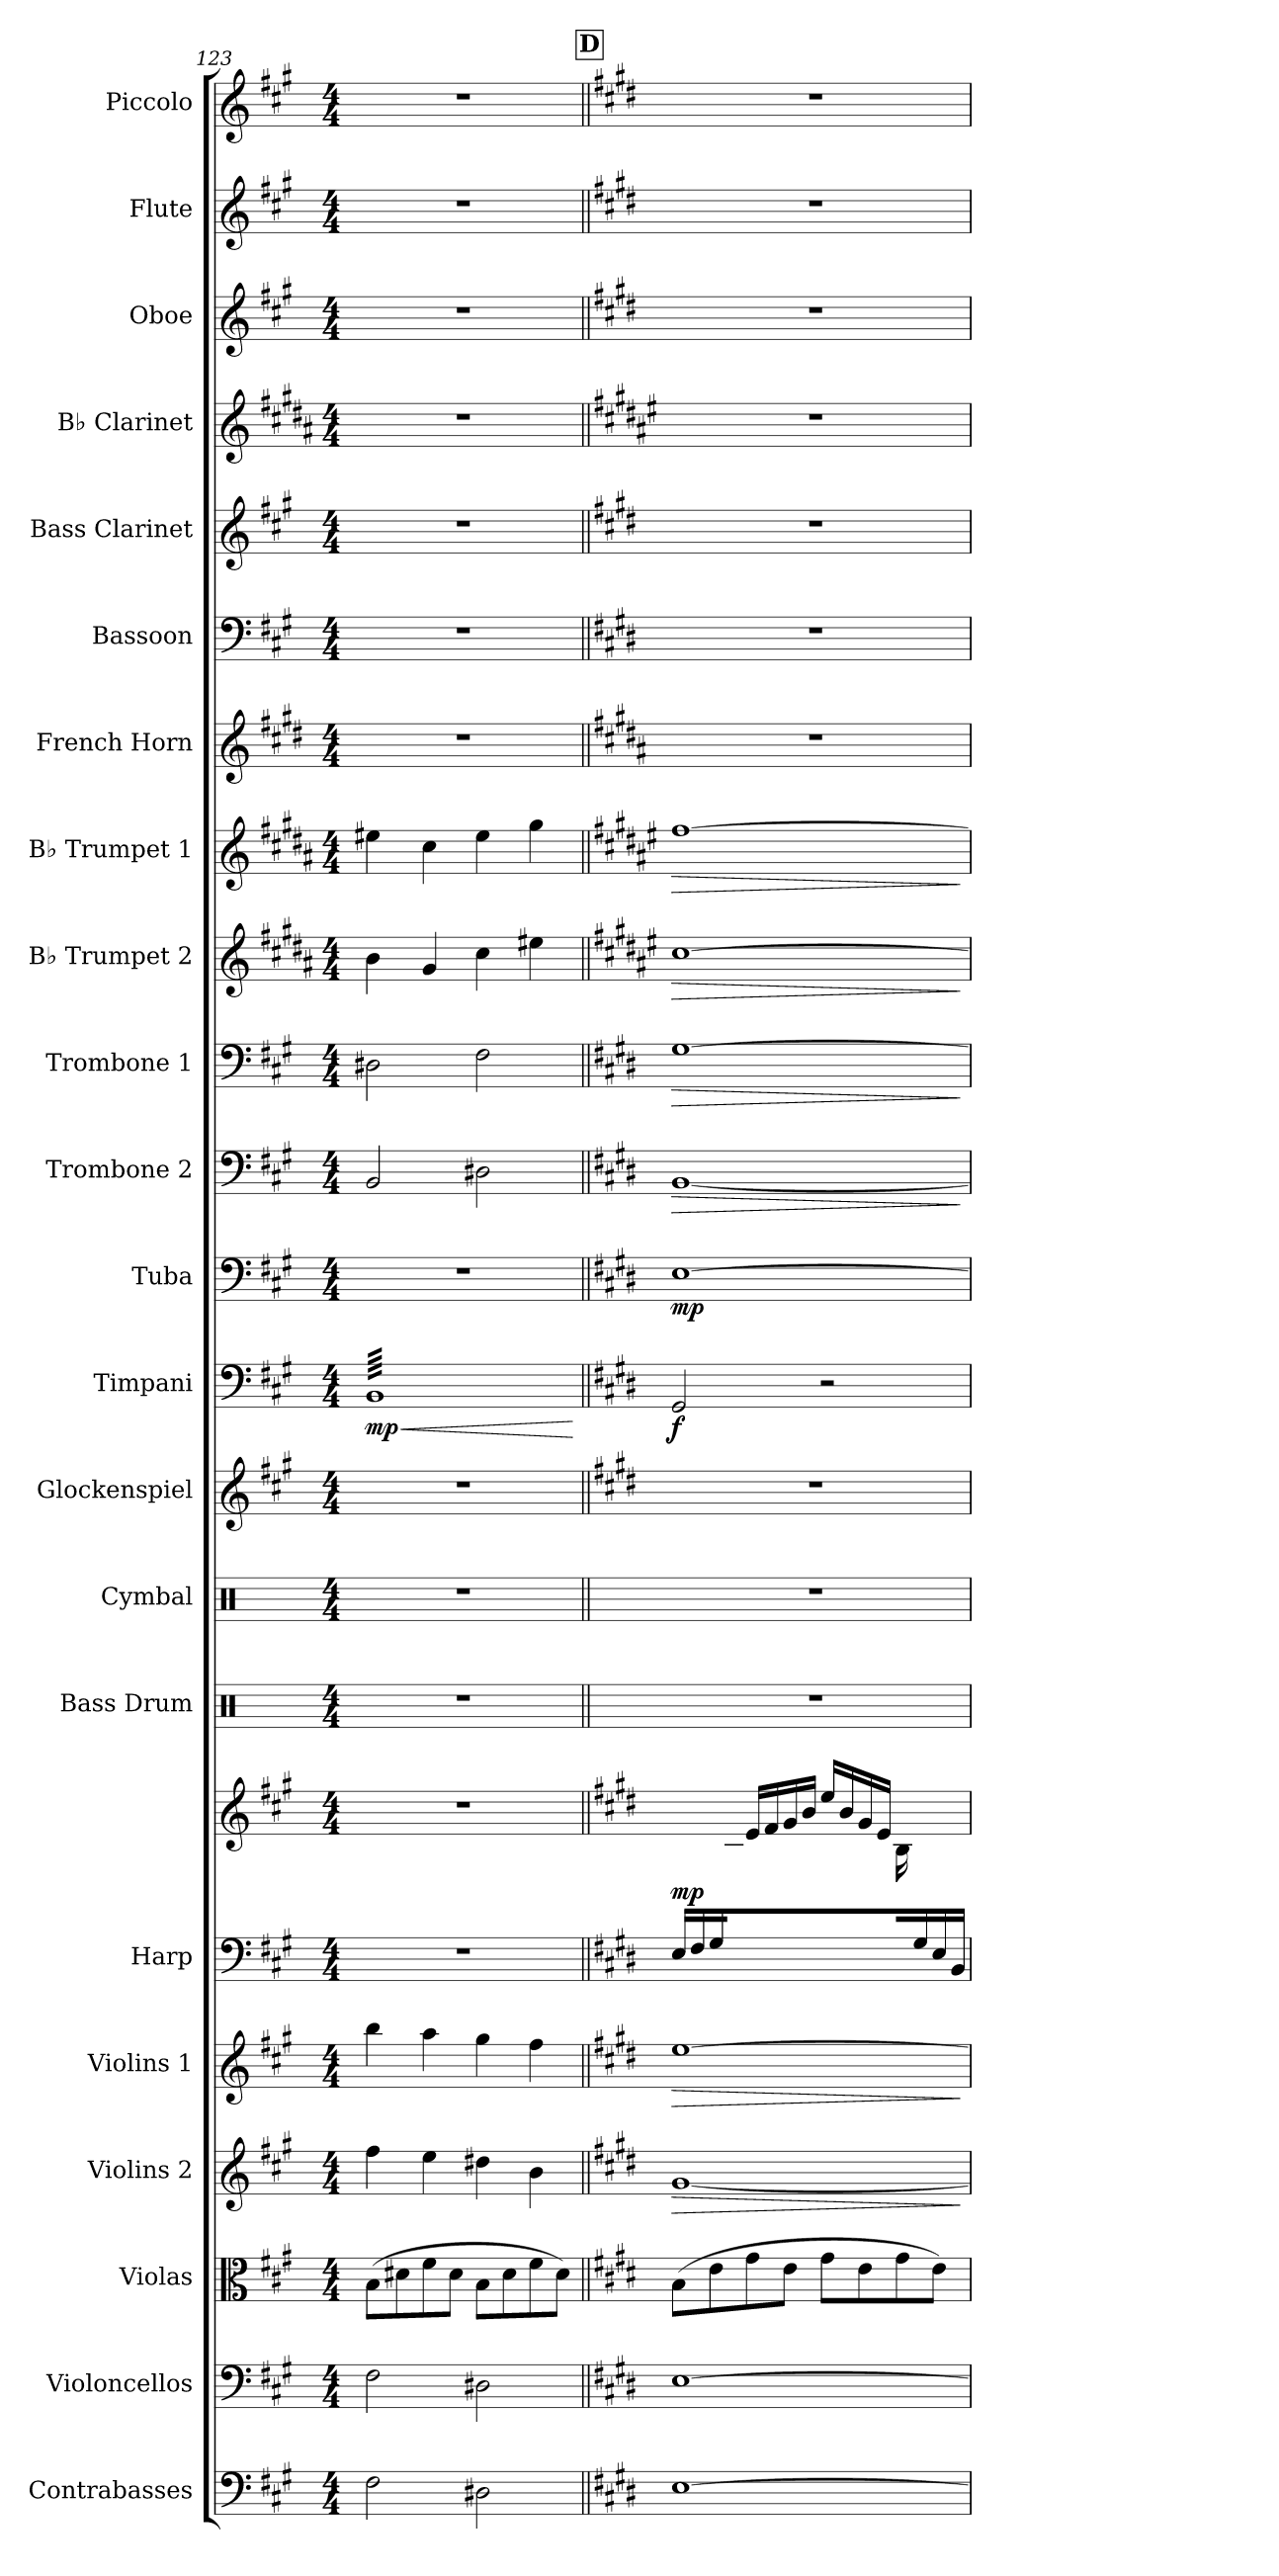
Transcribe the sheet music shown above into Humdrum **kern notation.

**kern	**kern	**kern	**kern	**dynam	**kern	**dynam	**kern	**kern	**dynam	**kern	**kern	**kern	**kern	**dynam	**kern	**dynam	**kern	**dynam	**kern	**dynam	**kern	**dynam	**kern	**dynam	**kern	**kern	**kern	**kern	**kern	**kern	**kern
*part22	*part21	*part20	*part19	*part19	*part18	*part18	*part17	*part17	*part17	*part16	*part15	*part14	*part13	*part13	*part12	*part12	*part11	*part11	*part10	*part10	*part9	*part9	*part8	*part8	*part7	*part6	*part5	*part4	*part3	*part2	*part1
*staff23	*staff22	*staff21	*staff20	*staff20	*staff19	*staff19	*staff18	*staff17	*staff17/18	*staff16	*staff15	*staff14	*staff13	*staff13	*staff12	*staff12	*staff11	*staff11	*staff10	*staff10	*staff9	*staff9	*staff8	*staff8	*staff7	*staff6	*staff5	*staff4	*staff3	*staff2	*staff1
*I"Contrabasses	*I"Violoncellos	*I"Violas	*I"Violins 2	*	*I"Violins 1	*	*I"Harp	*	*	*I"Bass Drum	*I"Cymbal	*I"Glockenspiel	*I"Timpani	*	*I"Tuba	*	*I"Trombone 2	*	*I"Trombone 1	*	*I"B♭ Trumpet 2	*	*I"B♭ Trumpet 1	*	*I"French Horn	*I"Bassoon	*I"Bass Clarinet	*I"B♭ Clarinet	*I"Oboe	*I"Flute	*I"Piccolo
*I'Cbs.	*I'Vcs.	*I'Vlas.	*I'Vlns. 2	*	*I'Vlns. 1	*	*I'Hrp.	*	*	*I'B. Dr.	*I'Cym.	*I'Glock.	*I'Timp.	*	*I'Tba.	*	*I'Tbn. 2	*	*I'Tbn. 1	*	*I'B♭ Tpt. 2	*	*I'B♭ Tpt. 1	*	*I'F Hn.	*I'Bsn.	*I'B. Cl.	*I'B♭ Cl.	*I'Ob.	*I'Fl.	*I'Picc.
*clefF4	*clefF4	*clefC3	*clefG2	*	*clefG2	*	*clefF4	*clefG2	*	*clefX	*clefX	*clefG2	*clefF4	*	*clefF4	*	*clefF4	*	*clefF4	*	*clefG2	*	*clefG2	*	*clefG2	*clefF4	*clefG2	*clefG2	*clefG2	*clefG2	*clefG2
*ITrd7c12	*	*	*	*	*	*	*	*	*	*	*	*ITrd-14c-24	*	*	*	*	*	*	*	*	*ITrd1c2	*	*ITrd1c2	*	*ITrd4c7	*	*ITrd8c14	*ITrd1c2	*	*	*ITrd-7c-12
*k[f#c#g#]	*k[f#c#g#]	*k[f#c#g#]	*k[f#c#g#]	*	*k[f#c#g#]	*	*k[f#c#g#]	*k[f#c#g#]	*	*k[]	*k[]	*k[f#c#g#]	*k[f#c#g#]	*	*k[f#c#g#]	*	*k[f#c#g#]	*	*k[f#c#g#]	*	*k[f#c#g#]	*	*k[f#c#g#]	*	*k[f#c#g#]	*k[f#c#g#]	*k[f#c#g#]	*k[f#c#g#]	*k[f#c#g#]	*k[f#c#g#]	*k[f#c#g#]
*M4/4	*M4/4	*M4/4	*M4/4	*	*M4/4	*	*M4/4	*M4/4	*	*M4/4	*M4/4	*M4/4	*M4/4	*	*M4/4	*	*M4/4	*	*M4/4	*	*M4/4	*	*M4/4	*	*M4/4	*M4/4	*M4/4	*M4/4	*M4/4	*M4/4	*M4/4
=123	=123	=123	=123	=123	=123	=123	=123	=123	=123	=123	=123	=123	=123	=123	=123	=123	=123	=123	=123	=123	=123	=123	=123	=123	=123	=123	=123	=123	=123	=123	=123
!	!	!	!	!	!	!	!	!	!	!	!	!	!	!LO:HP:b	!	!	!	!	!	!	!	!	!	!	!	!	!	!	!	!	!
!	!	!	!	!	!	!	!	!	!	!	!	!	!	!LO:DY:n=1:b	!	!	!	!	!	!	!	!	!	!	!	!	!	!	!	!	!
*	*	*	*	*	*	*	*	*	*	*	*	*	*tremolo	*	*	*	*	*	*	*	*	*	*	*	*	*	*	*	*	*	*
2FF#\	2F#\	(>8B\L	4ff#\	.	4bb\	.	1r	1r	.	1r	1r	1r	64BBLLLL	< mp	1r	.	2BB/	.	2D#X\	.	4a\	.	4dd#X\	.	1r	1r	1r	1r	1r	1r	1r
.	.	.	.	.	.	.	.	.	.	.	.	.	64BB	.	.	.	.	.	.	.	.	.	.	.	.	.	.	.	.	.	.
.	.	.	.	.	.	.	.	.	.	.	.	.	64BB	.	.	.	.	.	.	.	.	.	.	.	.	.	.	.	.	.	.
.	.	.	.	.	.	.	.	.	.	.	.	.	64BB	.	.	.	.	.	.	.	.	.	.	.	.	.	.	.	.	.	.
.	.	.	.	.	.	.	.	.	.	.	.	.	64BB	.	.	.	.	.	.	.	.	.	.	.	.	.	.	.	.	.	.
.	.	.	.	.	.	.	.	.	.	.	.	.	64BB	.	.	.	.	.	.	.	.	.	.	.	.	.	.	.	.	.	.
.	.	.	.	.	.	.	.	.	.	.	.	.	64BB	.	.	.	.	.	.	.	.	.	.	.	.	.	.	.	.	.	.
.	.	.	.	.	.	.	.	.	.	.	.	.	64BB	.	.	.	.	.	.	.	.	.	.	.	.	.	.	.	.	.	.
.	.	8d#X\	.	.	.	.	.	.	.	.	.	.	64BB	.	.	.	.	.	.	.	.	.	.	.	.	.	.	.	.	.	.
.	.	.	.	.	.	.	.	.	.	.	.	.	64BB	.	.	.	.	.	.	.	.	.	.	.	.	.	.	.	.	.	.
.	.	.	.	.	.	.	.	.	.	.	.	.	64BB	.	.	.	.	.	.	.	.	.	.	.	.	.	.	.	.	.	.
.	.	.	.	.	.	.	.	.	.	.	.	.	64BB	.	.	.	.	.	.	.	.	.	.	.	.	.	.	.	.	.	.
.	.	.	.	.	.	.	.	.	.	.	.	.	64BB	.	.	.	.	.	.	.	.	.	.	.	.	.	.	.	.	.	.
.	.	.	.	.	.	.	.	.	.	.	.	.	64BB	.	.	.	.	.	.	.	.	.	.	.	.	.	.	.	.	.	.
.	.	.	.	.	.	.	.	.	.	.	.	.	64BB	.	.	.	.	.	.	.	.	.	.	.	.	.	.	.	.	.	.
.	.	.	.	.	.	.	.	.	.	.	.	.	64BB	.	.	.	.	.	.	.	.	.	.	.	.	.	.	.	.	.	.
.	.	8f#\	4ee\	.	4aa\	.	.	.	.	.	.	.	64BB	.	.	.	.	.	.	.	4f#/	.	4b\	.	.	.	.	.	.	.	.
.	.	.	.	.	.	.	.	.	.	.	.	.	64BB	.	.	.	.	.	.	.	.	.	.	.	.	.	.	.	.	.	.
.	.	.	.	.	.	.	.	.	.	.	.	.	64BB	.	.	.	.	.	.	.	.	.	.	.	.	.	.	.	.	.	.
.	.	.	.	.	.	.	.	.	.	.	.	.	64BB	.	.	.	.	.	.	.	.	.	.	.	.	.	.	.	.	.	.
.	.	.	.	.	.	.	.	.	.	.	.	.	64BB	.	.	.	.	.	.	.	.	.	.	.	.	.	.	.	.	.	.
.	.	.	.	.	.	.	.	.	.	.	.	.	64BB	.	.	.	.	.	.	.	.	.	.	.	.	.	.	.	.	.	.
.	.	.	.	.	.	.	.	.	.	.	.	.	64BB	.	.	.	.	.	.	.	.	.	.	.	.	.	.	.	.	.	.
.	.	.	.	.	.	.	.	.	.	.	.	.	64BB	.	.	.	.	.	.	.	.	.	.	.	.	.	.	.	.	.	.
.	.	8d#\J	.	.	.	.	.	.	.	.	.	.	64BB	.	.	.	.	.	.	.	.	.	.	.	.	.	.	.	.	.	.
.	.	.	.	.	.	.	.	.	.	.	.	.	64BB	.	.	.	.	.	.	.	.	.	.	.	.	.	.	.	.	.	.
.	.	.	.	.	.	.	.	.	.	.	.	.	64BB	.	.	.	.	.	.	.	.	.	.	.	.	.	.	.	.	.	.
.	.	.	.	.	.	.	.	.	.	.	.	.	64BB	.	.	.	.	.	.	.	.	.	.	.	.	.	.	.	.	.	.
.	.	.	.	.	.	.	.	.	.	.	.	.	64BB	.	.	.	.	.	.	.	.	.	.	.	.	.	.	.	.	.	.
.	.	.	.	.	.	.	.	.	.	.	.	.	64BB	.	.	.	.	.	.	.	.	.	.	.	.	.	.	.	.	.	.
.	.	.	.	.	.	.	.	.	.	.	.	.	64BB	.	.	.	.	.	.	.	.	.	.	.	.	.	.	.	.	.	.
.	.	.	.	.	.	.	.	.	.	.	.	.	64BB	.	.	.	.	.	.	.	.	.	.	.	.	.	.	.	.	.	.
2DD#X\	2D#X\	8B\L	4dd#X\	.	4gg#\	.	.	.	.	.	.	.	64BB	.	.	.	2D#X\	.	2F#\	.	4b\	.	4dd#\	.	.	.	.	.	.	.	.
.	.	.	.	.	.	.	.	.	.	.	.	.	64BB	.	.	.	.	.	.	.	.	.	.	.	.	.	.	.	.	.	.
.	.	.	.	.	.	.	.	.	.	.	.	.	64BB	.	.	.	.	.	.	.	.	.	.	.	.	.	.	.	.	.	.
.	.	.	.	.	.	.	.	.	.	.	.	.	64BB	.	.	.	.	.	.	.	.	.	.	.	.	.	.	.	.	.	.
.	.	.	.	.	.	.	.	.	.	.	.	.	64BB	.	.	.	.	.	.	.	.	.	.	.	.	.	.	.	.	.	.
.	.	.	.	.	.	.	.	.	.	.	.	.	64BB	.	.	.	.	.	.	.	.	.	.	.	.	.	.	.	.	.	.
.	.	.	.	.	.	.	.	.	.	.	.	.	64BB	.	.	.	.	.	.	.	.	.	.	.	.	.	.	.	.	.	.
.	.	.	.	.	.	.	.	.	.	.	.	.	64BB	.	.	.	.	.	.	.	.	.	.	.	.	.	.	.	.	.	.
.	.	8d#\	.	.	.	.	.	.	.	.	.	.	64BB	.	.	.	.	.	.	.	.	.	.	.	.	.	.	.	.	.	.
.	.	.	.	.	.	.	.	.	.	.	.	.	64BB	.	.	.	.	.	.	.	.	.	.	.	.	.	.	.	.	.	.
.	.	.	.	.	.	.	.	.	.	.	.	.	64BB	.	.	.	.	.	.	.	.	.	.	.	.	.	.	.	.	.	.
.	.	.	.	.	.	.	.	.	.	.	.	.	64BB	.	.	.	.	.	.	.	.	.	.	.	.	.	.	.	.	.	.
.	.	.	.	.	.	.	.	.	.	.	.	.	64BB	.	.	.	.	.	.	.	.	.	.	.	.	.	.	.	.	.	.
.	.	.	.	.	.	.	.	.	.	.	.	.	64BB	.	.	.	.	.	.	.	.	.	.	.	.	.	.	.	.	.	.
.	.	.	.	.	.	.	.	.	.	.	.	.	64BB	.	.	.	.	.	.	.	.	.	.	.	.	.	.	.	.	.	.
.	.	.	.	.	.	.	.	.	.	.	.	.	64BB	.	.	.	.	.	.	.	.	.	.	.	.	.	.	.	.	.	.
.	.	8f#\	4b\	.	4ff#\	.	.	.	.	.	.	.	64BB	.	.	.	.	.	.	.	4dd#X\	.	4ff#\	.	.	.	.	.	.	.	.
.	.	.	.	.	.	.	.	.	.	.	.	.	64BB	.	.	.	.	.	.	.	.	.	.	.	.	.	.	.	.	.	.
.	.	.	.	.	.	.	.	.	.	.	.	.	64BB	.	.	.	.	.	.	.	.	.	.	.	.	.	.	.	.	.	.
.	.	.	.	.	.	.	.	.	.	.	.	.	64BB	.	.	.	.	.	.	.	.	.	.	.	.	.	.	.	.	.	.
.	.	.	.	.	.	.	.	.	.	.	.	.	64BB	.	.	.	.	.	.	.	.	.	.	.	.	.	.	.	.	.	.
.	.	.	.	.	.	.	.	.	.	.	.	.	64BB	.	.	.	.	.	.	.	.	.	.	.	.	.	.	.	.	.	.
.	.	.	.	.	.	.	.	.	.	.	.	.	64BB	.	.	.	.	.	.	.	.	.	.	.	.	.	.	.	.	.	.
.	.	.	.	.	.	.	.	.	.	.	.	.	64BB	.	.	.	.	.	.	.	.	.	.	.	.	.	.	.	.	.	.
.	.	8d#\J)	.	.	.	.	.	.	.	.	.	.	64BB	.	.	.	.	.	.	.	.	.	.	.	.	.	.	.	.	.	.
.	.	.	.	.	.	.	.	.	.	.	.	.	64BB	.	.	.	.	.	.	.	.	.	.	.	.	.	.	.	.	.	.
.	.	.	.	.	.	.	.	.	.	.	.	.	64BB	.	.	.	.	.	.	.	.	.	.	.	.	.	.	.	.	.	.
.	.	.	.	.	.	.	.	.	.	.	.	.	64BB	.	.	.	.	.	.	.	.	.	.	.	.	.	.	.	.	.	.
.	.	.	.	.	.	.	.	.	.	.	.	.	64BB	.	.	.	.	.	.	.	.	.	.	.	.	.	.	.	.	.	.
.	.	.	.	.	.	.	.	.	.	.	.	.	64BB	.	.	.	.	.	.	.	.	.	.	.	.	.	.	.	.	.	.
.	.	.	.	.	.	.	.	.	.	.	.	.	64BB	.	.	.	.	.	.	.	.	.	.	.	.	.	.	.	.	.	.
.	.	.	.	.	.	.	.	.	.	.	.	.	64BBJJJJ	.	.	.	.	.	.	.	.	.	.	.	.	.	.	.	.	.	.
*	*	*	*	*	*	*	*	*	*	*	*	*	*Xtremolo	*	*	*	*	*	*	*	*	*	*	*	*	*	*	*	*	*	*
.	.	.	.	.	.	.	.	.	.	.	.	.	.	[	.	.	.	.	.	.	.	.	.	.	.	.	.	.	.	.	.
!!LO:REH:place=s1:a:B:fs=14:t=D
=124||	=124||	=124||	=124||	=124||	=124||	=124||	=124||	=124||	=124||	=124||	=124||	=124||	=124||	=124||	=124||	=124||	=124||	=124||	=124||	=124||	=124||	=124||	=124||	=124||	=124||	=124||	=124||	=124||	=124||	=124||	=124||
*k[f#c#g#d#]	*k[f#c#g#d#]	*k[f#c#g#d#]	*k[f#c#g#d#]	*	*k[f#c#g#d#]	*	*k[f#c#g#d#]	*k[f#c#g#d#]	*	*	*	*k[f#c#g#d#]	*k[f#c#g#d#]	*	*k[f#c#g#d#]	*	*k[f#c#g#d#]	*	*k[f#c#g#d#]	*	*k[f#c#g#d#]	*	*k[f#c#g#d#]	*	*k[f#c#g#d#]	*k[f#c#g#d#]	*k[f#c#g#d#]	*k[f#c#g#d#]	*k[f#c#g#d#]	*k[f#c#g#d#]	*k[f#c#g#d#]
!	!	!	!	!LO:HP:b	!	!LO:HP:b	!	!	!LO:DY:a=2	!	!	!	!	!LO:DY:b	!	!LO:DY:b	!	!LO:HP:b	!	!LO:HP:b	!	!LO:HP:b	!	!LO:HP:b	!	!	!	!	!	!	!
*	*	*	*	*	*	*	*	*^	*	*	*	*	*	*	*	*	*	*	*	*	*	*	*	*	*	*	*	*	*	*	*
[1EE	[1E	(>8B\L	[1g#	>	[1ee	>	16E/LL	4ryy	8.ryy	mp	1r	1r	1r	2GG#/	f	[1E	mp	[1BB	>	[1G#	>	[1b	>	[1ee	>	1r	1r	1r	1r	1r	1r	1r
.	.	.	.	.	.	.	16F#/	.	.	.	.	.	.	.	.	.	.	.	.	.	.	.	.	.	.	.	.	.	.	.	.	.
.	.	8e\	.	.	.	.	16G#/	.	.	.	.	.	.	.	.	.	.	.	.	.	.	.	.	.	.	.	.	.	.	.	.	.
.	.	.	.	.	.	.	16ryy	.	16B\JJ	.	.	.	.	.	.	.	.	.	.	.	.	.	.	.	.	.	.	.	.	.	.	.
.	.	8g#\	.	.	.	.	4ryy	16e/LL	2ryy	.	.	.	.	.	.	.	.	.	.	.	.	.	.	.	.	.	.	.	.	.	.	.
.	.	.	.	.	.	.	.	16f#/	.	.	.	.	.	.	.	.	.	.	.	.	.	.	.	.	.	.	.	.	.	.	.	.
.	.	8e\J	.	.	.	.	.	16g#/	.	.	.	.	.	.	.	.	.	.	.	.	.	.	.	.	.	.	.	.	.	.	.	.
.	.	.	.	.	.	.	.	16b/JJ	.	.	.	.	.	.	.	.	.	.	.	.	.	.	.	.	.	.	.	.	.	.	.	.
.	.	8g#\L	.	.	.	.	4ryy	16ee/LL	.	.	.	.	.	2r	.	.	.	.	.	.	.	.	.	.	.	.	.	.	.	.	.	.
.	.	.	.	.	.	.	.	16b/	.	.	.	.	.	.	.	.	.	.	.	.	.	.	.	.	.	.	.	.	.	.	.	.
.	.	8e\	.	.	.	.	.	16g#/	.	.	.	.	.	.	.	.	.	.	.	.	.	.	.	.	.	.	.	.	.	.	.	.
.	.	.	.	.	.	.	.	16e/JJ	.	.	.	.	.	.	.	.	.	.	.	.	.	.	.	.	.	.	.	.	.	.	.	.
.	.	8g#\	.	.	.	.	16ryy	4ryy	16B\LL	.	.	.	.	.	.	.	.	.	.	.	.	.	.	.	.	.	.	.	.	.	.	.
.	.	.	.	.	.	.	16G#/	.	8.ryy	.	.	.	.	.	.	.	.	.	.	.	.	.	.	.	.	.	.	.	.	.	.	.
.	.	8e\J)	.	.	.	.	16E/	.	.	.	.	.	.	.	.	.	.	.	.	.	.	.	.	.	.	.	.	.	.	.	.	.
.	.	.	.	.	.	.	16BB/JJ	.	.	.	.	.	.	.	.	.	.	.	.	.	.	.	.	.	.	.	.	.	.	.	.	.
*	*	*	*	*	*	*	*	*v	*v	*	*	*	*	*	*	*	*	*	*	*	*	*	*	*	*	*	*	*	*	*	*	*
.	.	.	.	]	.	]	.	.	.	.	.	.	.	.	.	.	.	]	.	]	.	]	.	]	.	.	.	.	.	.	.
=	=	=	=	=	=	=	=	=	=	=	=	=	=	=	=	=	=	=	=	=	=	=	=	=	=	=	=	=	=	=	=
*-	*-	*-	*-	*-	*-	*-	*-	*-	*-	*-	*-	*-	*-	*-	*-	*-	*-	*-	*-	*-	*-	*-	*-	*-	*-	*-	*-	*-	*-	*-	*-
